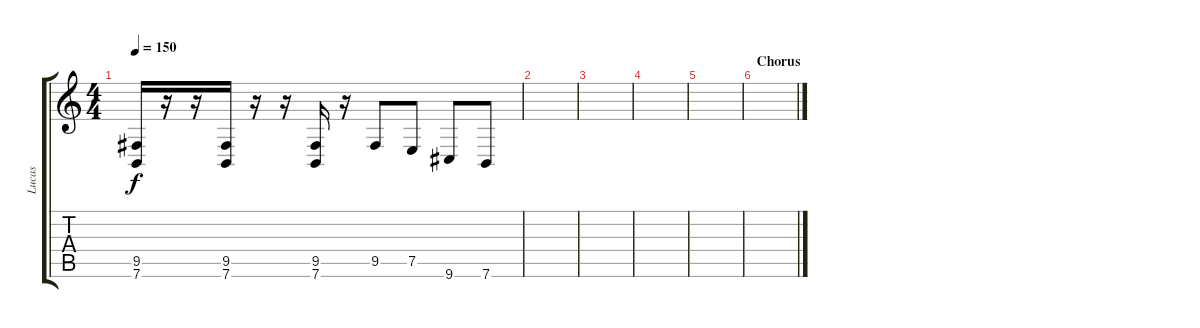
\track ("Lucas" "Lucas") {instrument churchorgan}
\staff {score tabs}
\tuning (E4 B3 G3 D3 A2 E2) {hide}
\ts (4 4)
\tempo 150
\clef g2
\ks c
(9.5 7.6).16{dy f} r.16 r.16 (9.5 7.6).16 r.16 r.16 (9.5 7.6).16 r.16 9.5.8 7.5.8 9.6.8 7.6.8 |
|
|
|
|
\section ("" "Chorus")
